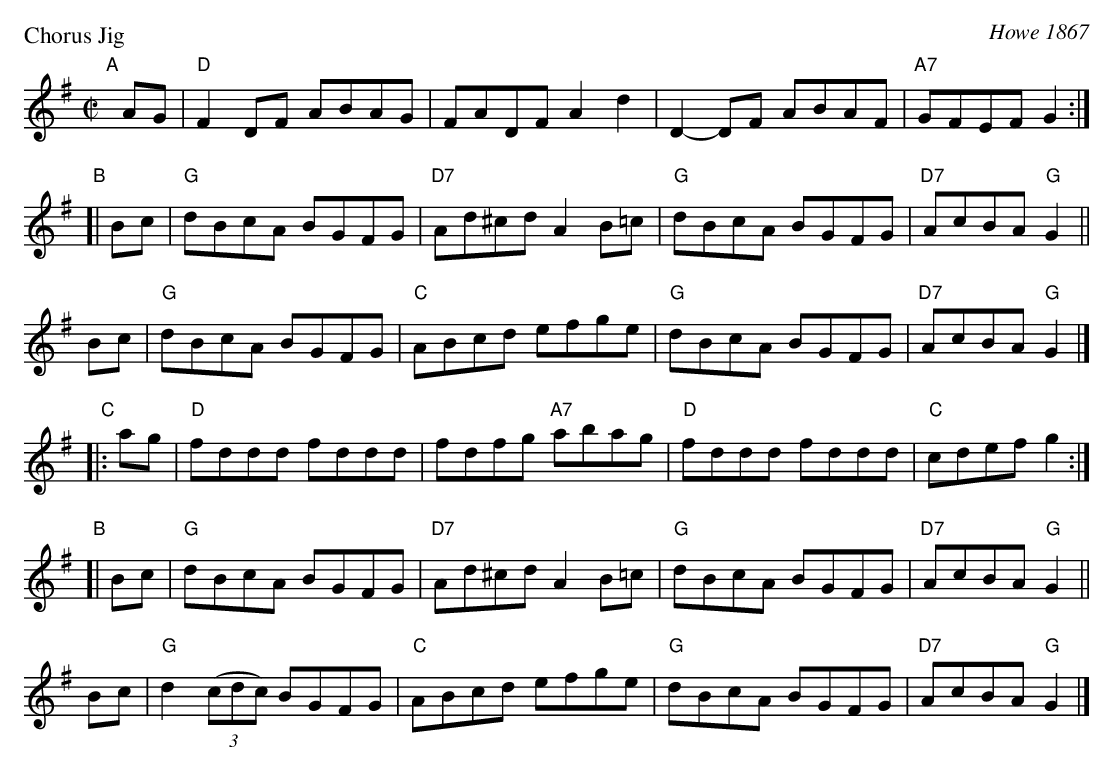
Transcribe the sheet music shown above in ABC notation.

X:1
P: Chorus Jig
O: Howe 1867
M: C|
L: 1/8
K: Dmix
"A"[|]\
AG | "D"F2DF ABAG | FADF A2d2 | D2-DF ABAF | "A7"GFEF G2 :|
"B"[|\
Bc | "G"dBcA BGFG | "D7"Ad^cd A2B=c| "G"dBcA BGFG | "D7"AcBA "G"G2 ||
Bc | "G"dBcA BGFG | "C"ABcd efge | "G"dBcA BGFG | "D7"AcBA "G"G2 |]
"C"|:\
ag | "D"fddd fddd | fdfg "A7"abag | "D"fddd fddd | "C"cdef g2 :|
"B"[|\
Bc | "G"dBcA BGFG | "D7"Ad^cd A2B=c| "G"dBcA BGFG | "D7"AcBA "G"G2 ||
Bc | "G"d2(3(cdc) BGFG | "C"ABcd efge | "G"dBcA BGFG | "D7"AcBA "G"G2 |]
